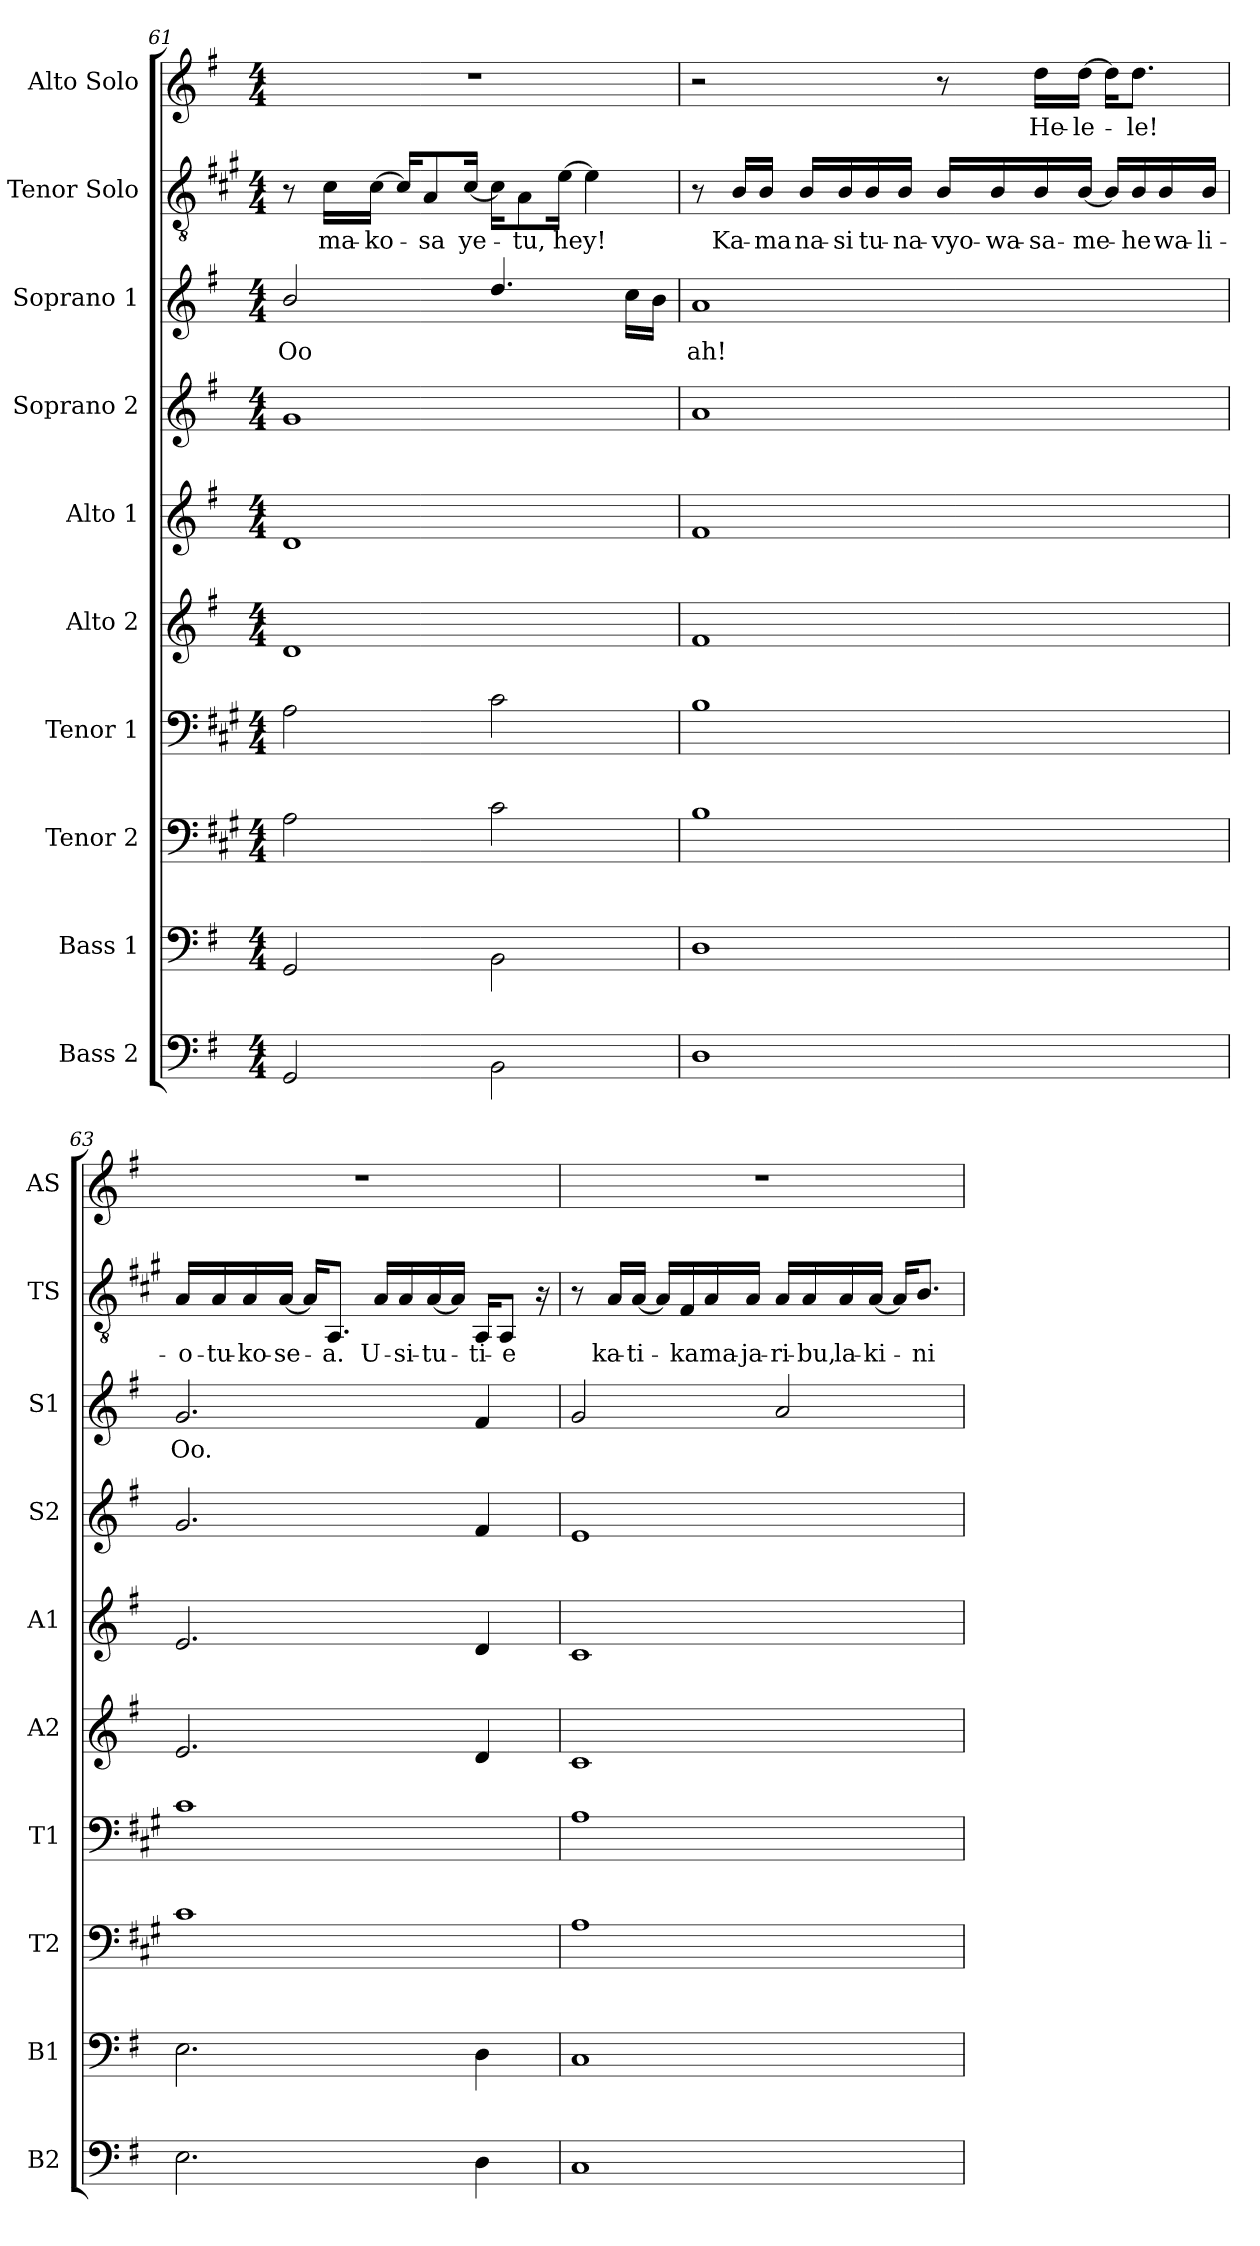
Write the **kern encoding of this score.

**kern	**kern	**kern	**kern	**kern	**kern	**kern	**kern	**text	**kern	**text	**kern	**text
*part10	*part9	*part8	*part7	*part6	*part5	*part4	*part3	*part3	*part2	*part2	*part1	*part1
*staff10	*staff9	*staff8	*staff7	*staff6	*staff5	*staff4	*staff3	*staff3	*staff2	*staff2	*staff1	*staff1
*I"Bass 2	*I"Bass 1	*I"Tenor 2	*I"Tenor 1	*I"Alto 2	*I"Alto 1	*I"Soprano 2	*I"Soprano 1	*	*I"Tenor Solo	*	*I"Alto Solo	*
*I'B2	*I'B1	*I'T2	*I'T1	*I'A2	*I'A1	*I'S2	*I'S1	*	*I'TS	*	*I'AS	*
!!LO:PB:g=z
*clefF4	*clefF4	*clefF4	*clefF4	*clefG2	*clefG2	*clefG2	*clefG2	*	*clefGv2	*	*clefG2	*
*	*	*ITrd1c2	*ITrd1c2	*	*	*	*	*	*ITrd1c2	*	*	*
*k[f#]	*k[f#]	*k[f#]	*k[f#]	*k[f#]	*k[f#]	*k[f#]	*k[f#]	*	*k[f#]	*	*k[f#]	*
*M4/4	*M4/4	*M4/4	*M4/4	*M4/4	*M4/4	*M4/4	*M4/4	*	*M4/4	*	*M4/4	*
=61	=61	=61	=61	=61	=61	=61	=61	=61	=61	=61	=61	=61
!	!	!	!	!	!	!	!	!LO:LY:b	!	!	!	!
2GG/	2GG/	2G\	2G\	1d	1d	1g	2b/	Oo	8r	.	1r	.
!	!	!	!	!	!	!	!	!	!	!LO:LY:b	!	!
.	.	.	.	.	.	.	.	.	16B\LL	ma-	.	.
!	!	!	!	!	!	!	!	!	!	!LO:LY:b	!	!
.	.	.	.	.	.	.	.	.	[16B\JJ	-ko-	.	.
.	.	.	.	.	.	.	.	.	16B/KL]	.	.	.
!	!	!	!	!	!	!	!	!	!	!LO:LY:b	!	!
.	.	.	.	.	.	.	.	.	8G/	-sa	.	.
!	!	!	!	!	!	!	!	!	!	!LO:LY:b	!	!
.	.	.	.	.	.	.	.	.	[16B/Jk	ye-	.	.
2BB\	2BB\	2B\	2B\	.	.	.	4.dd/	.	16B\KL]	.	.	.
!	!	!	!	!	!	!	!	!	!	!LO:LY:b	!	!
.	.	.	.	.	.	.	.	.	8G\	-tu,	.	.
!	!	!	!	!	!	!	!	!	!	!LO:LY:b	!	!
.	.	.	.	.	.	.	.	.	[16d\Jk	hey!	.	.
.	.	.	.	.	.	.	.	.	4d\]	.	.	.
.	.	.	.	.	.	.	16cc\LL	.	.	.	.	.
.	.	.	.	.	.	.	16b\JJ	.	.	.	.	.
=62	=62	=62	=62	=62	=62	=62	=62	=62	=62	=62	=62	=62
!	!	!	!	!	!	!	!	!LO:LY:b	!	!	!	!
1D	1D	1A	1A	1f#	1f#	1a	1a	ah!	8r	.	2r	.
!	!	!	!	!	!	!	!	!	!	!LO:LY:b	!	!
.	.	.	.	.	.	.	.	.	16A/LL	Ka-	.	.
!	!	!	!	!	!	!	!	!	!	!LO:LY:b	!	!
.	.	.	.	.	.	.	.	.	16A/JJ	-ma	.	.
!	!	!	!	!	!	!	!	!	!	!LO:LY:b	!	!
.	.	.	.	.	.	.	.	.	16A/LL	na-	.	.
!	!	!	!	!	!	!	!	!	!	!LO:LY:b	!	!
.	.	.	.	.	.	.	.	.	16A/	-si	.	.
!	!	!	!	!	!	!	!	!	!	!LO:LY:b	!	!
.	.	.	.	.	.	.	.	.	16A/	tu-	.	.
!	!	!	!	!	!	!	!	!	!	!LO:LY:b	!	!
.	.	.	.	.	.	.	.	.	16A/JJ	-na-	.	.
!	!	!	!	!	!	!	!	!	!	!LO:LY:b	!	!
.	.	.	.	.	.	.	.	.	16A/LL	-vyo-	8r	.
!	!	!	!	!	!	!	!	!	!	!LO:LY:b	!	!
.	.	.	.	.	.	.	.	.	16A/	-wa-	.	.
!	!	!	!	!	!	!	!	!	!	!LO:LY:b	!	!LO:LY:b
.	.	.	.	.	.	.	.	.	16A/	-sa-	16dd\LL	He-
!	!	!	!	!	!	!	!	!	!	!LO:LY:b	!	!LO:LY:b
.	.	.	.	.	.	.	.	.	[16A/JJ	-me-	[16dd\JJ	-le-
.	.	.	.	.	.	.	.	.	16A/LL]	.	16dd\KL]	.
!	!	!	!	!	!	!	!	!	!	!LO:LY:b	!	!LO:LY:b
.	.	.	.	.	.	.	.	.	16A/	-he	8.dd\J	-le!
!	!	!	!	!	!	!	!	!	!	!LO:LY:b	!	!
.	.	.	.	.	.	.	.	.	16A/	wa-	.	.
!	!	!	!	!	!	!	!	!	!	!LO:LY:b	!	!
.	.	.	.	.	.	.	.	.	16A/JJ	-li-	.	.
!!LO:PB:g=z
=63	=63	=63	=63	=63	=63	=63	=63	=63	=63	=63	=63	=63
!	!	!	!	!	!	!	!	!LO:LY:b	!	!LO:LY:b	!	!
2.E\	2.E\	1B	1B	2.e/	2.e/	2.g/	2.g/	Oo.	16G/LL	-o-	1r	.
!	!	!	!	!	!	!	!	!	!	!LO:LY:b	!	!
.	.	.	.	.	.	.	.	.	16G/	-tu-	.	.
!	!	!	!	!	!	!	!	!	!	!LO:LY:b	!	!
.	.	.	.	.	.	.	.	.	16G/	-ko-	.	.
!	!	!	!	!	!	!	!	!	!	!LO:LY:b	!	!
.	.	.	.	.	.	.	.	.	[16G/JJ	-se-	.	.
.	.	.	.	.	.	.	.	.	16G/KL]	.	.	.
!	!	!	!	!	!	!	!	!	!	!LO:LY:b	!	!
.	.	.	.	.	.	.	.	.	8.GG/J	-a.	.	.
!	!	!	!	!	!	!	!	!	!	!LO:LY:b	!	!
.	.	.	.	.	.	.	.	.	16G/LL	U-	.	.
!	!	!	!	!	!	!	!	!	!	!LO:LY:b	!	!
.	.	.	.	.	.	.	.	.	16G/	-si-	.	.
!	!	!	!	!	!	!	!	!	!	!LO:LY:b	!	!
.	.	.	.	.	.	.	.	.	[16G/	-tu-	.	.
.	.	.	.	.	.	.	.	.	16G/JJ]	.	.	.
!	!	!	!	!	!	!	!	!	!	!LO:LY:b	!	!
4D\	4D\	.	.	4d/	4d/	4f#/	4f#/	.	16GG/KL	-ti-	.	.
!	!	!	!	!	!	!	!	!	!	!LO:LY:b	!	!
.	.	.	.	.	.	.	.	.	8GG/J	-e	.	.
.	.	.	.	.	.	.	.	.	16r	.	.	.
=64	=64	=64	=64	=64	=64	=64	=64	=64	=64	=64	=64	=64
1C	1C	1G	1G	1c	1c	1e	2g/	.	8r	.	1r	.
!	!	!	!	!	!	!	!	!	!	!LO:LY:b	!	!
.	.	.	.	.	.	.	.	.	16G/LL	ka-	.	.
!	!	!	!	!	!	!	!	!	!	!LO:LY:b	!	!
.	.	.	.	.	.	.	.	.	[16G/JJ	-ti-	.	.
.	.	.	.	.	.	.	.	.	16G/LL]	.	.	.
!	!	!	!	!	!	!	!	!	!	!LO:LY:b	!	!
.	.	.	.	.	.	.	.	.	16E/	-ka	.	.
!	!	!	!	!	!	!	!	!	!	!LO:LY:b	!	!
.	.	.	.	.	.	.	.	.	16G/	ma-	.	.
!	!	!	!	!	!	!	!	!	!	!LO:LY:b	!	!
.	.	.	.	.	.	.	.	.	16G/JJ	-ja-	.	.
!	!	!	!	!	!	!	!	!	!	!LO:LY:b	!	!
.	.	.	.	.	.	.	2a/	.	16G/LL	-ri-	.	.
!	!	!	!	!	!	!	!	!	!	!LO:LY:b	!	!
.	.	.	.	.	.	.	.	.	16G/	-bu,	.	.
!	!	!	!	!	!	!	!	!	!	!LO:LY:b	!	!
.	.	.	.	.	.	.	.	.	16G/	la-	.	.
!	!	!	!	!	!	!	!	!	!	!LO:LY:b	!	!
.	.	.	.	.	.	.	.	.	[16G/JJ	-ki-	.	.
.	.	.	.	.	.	.	.	.	16G/KL]	.	.	.
!	!	!	!	!	!	!	!	!	!	!LO:LY:b	!	!
.	.	.	.	.	.	.	.	.	8.A/J	-ni	.	.
=	=	=	=	=	=	=	=	=	=	=	=	=
*-	*-	*-	*-	*-	*-	*-	*-	*-	*-	*-	*-	*-
